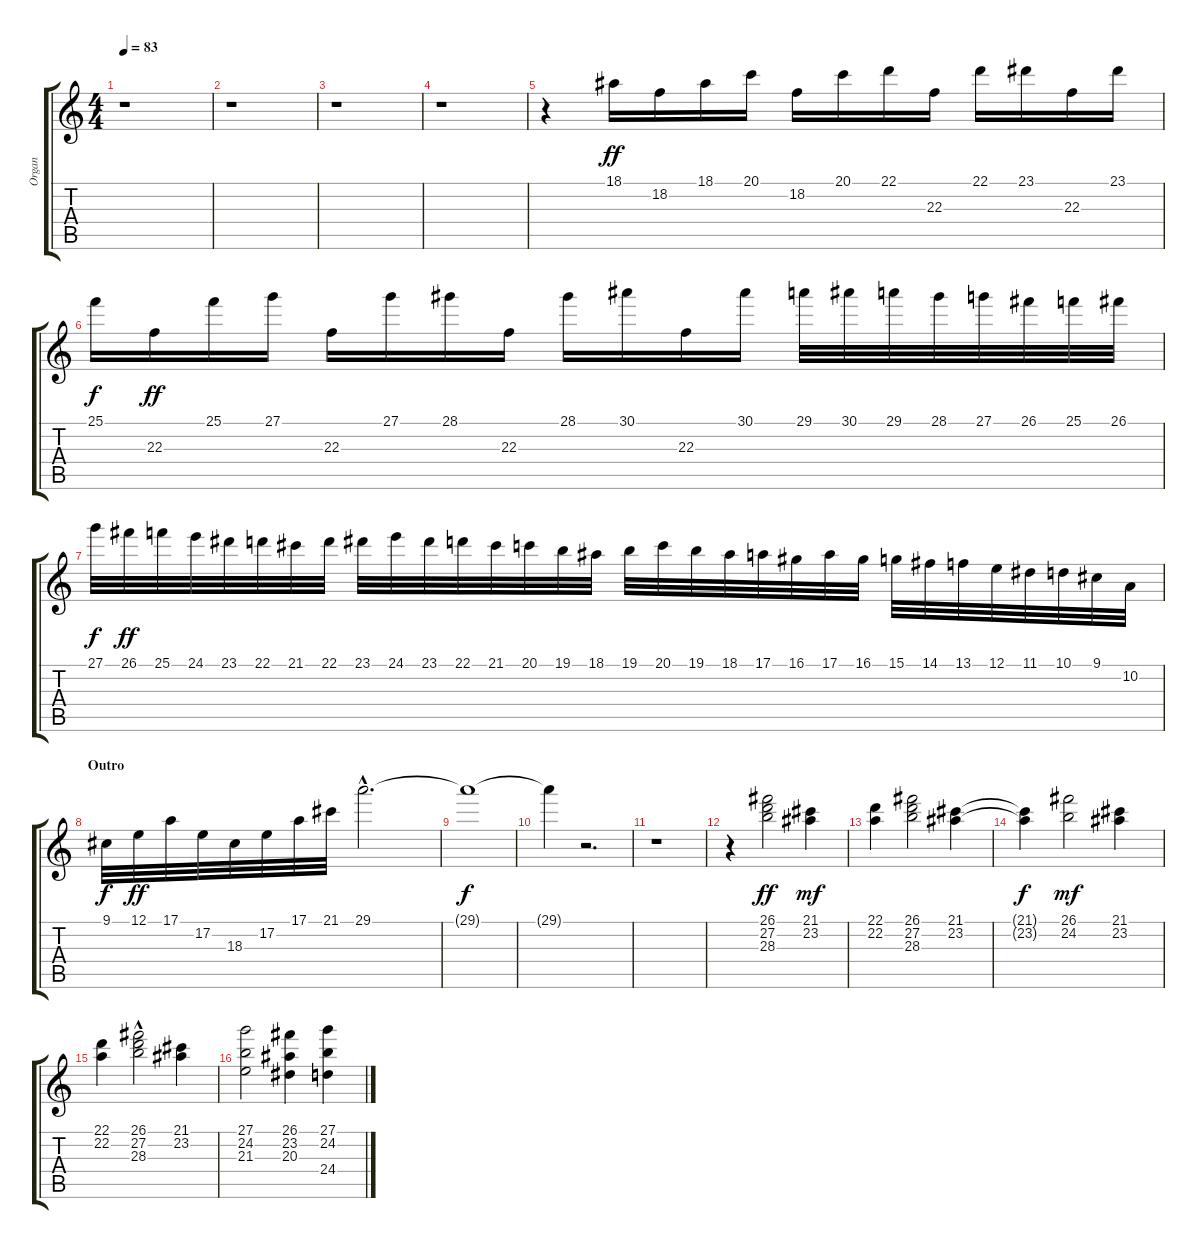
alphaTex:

\track ("Organ" "Organ") {instrument rockorgan}
\staff {score tabs}
\tuning (E4 B3 G3 D3 A2 E2) {hide}
\ts (4 4)
\tempo 83
\clef g2
\ks c
r.1{dy f} |
r.1 |
r.1 |
r.1 |
r.4 18.1.16{dy ff} 18.2.16 18.1.16 20.1.16 18.2.16 20.1.16 22.1.16 22.3.16 22.1.16 23.1.16 22.3.16 23.1.16 |
25.1.16{dy f} 22.3.16{dy ff} 25.1.16 27.1.16 22.3.16 27.1.16 28.1.16 22.3.16 28.1.16 30.1.16 22.3.16 30.1.16 29.1.32 30.1.32 29.1.32 28.1.32 27.1.32 26.1.32 25.1.32 26.1.32 |
27.1.32{dy f} 26.1.32{dy ff} 25.1.32 24.1.32 23.1.32 22.1.32 21.1.32 22.1.32 23.1.32 24.1.32 23.1.32 22.1.32 21.1.32 20.1.32 19.1.32 18.1.32 19.1.32 20.1.32 19.1.32 18.1.32 17.1.32 16.1.32 17.1.32 16.1.32 15.1.32 14.1.32 13.1.32 12.1.32 11.1.32 10.1.32 9.1.32 10.2.32 |
\section ("" "Outro")
9.1.32{dy f} 12.1.32{dy ff} 17.1.32 17.2.32 18.3.32 17.2.32 17.1.32 21.1.32 29.1{hac}.2{d} |
29.1{t}.1{dy f} |
29.1{t}.4 r.2{d} |
r.1 |
r.4 (26.1 27.2 28.3).2{dy ff} (21.1 23.2).4{dy mf} |
(22.1 22.2).4 (26.1 27.2 28.3).2 (21.1 23.2).4 |
(21.1{t} 23.2{t}).4{dy f} (26.1 24.2).2{dy mf} (21.1 23.2).4 |
(22.1 22.2).4 (26.1{hac} 27.2 28.3).2 (21.1 23.2).4 |
(27.1 24.2 21.3).2 (26.1 23.2 20.3).4 (27.1 24.2 24.4).4
